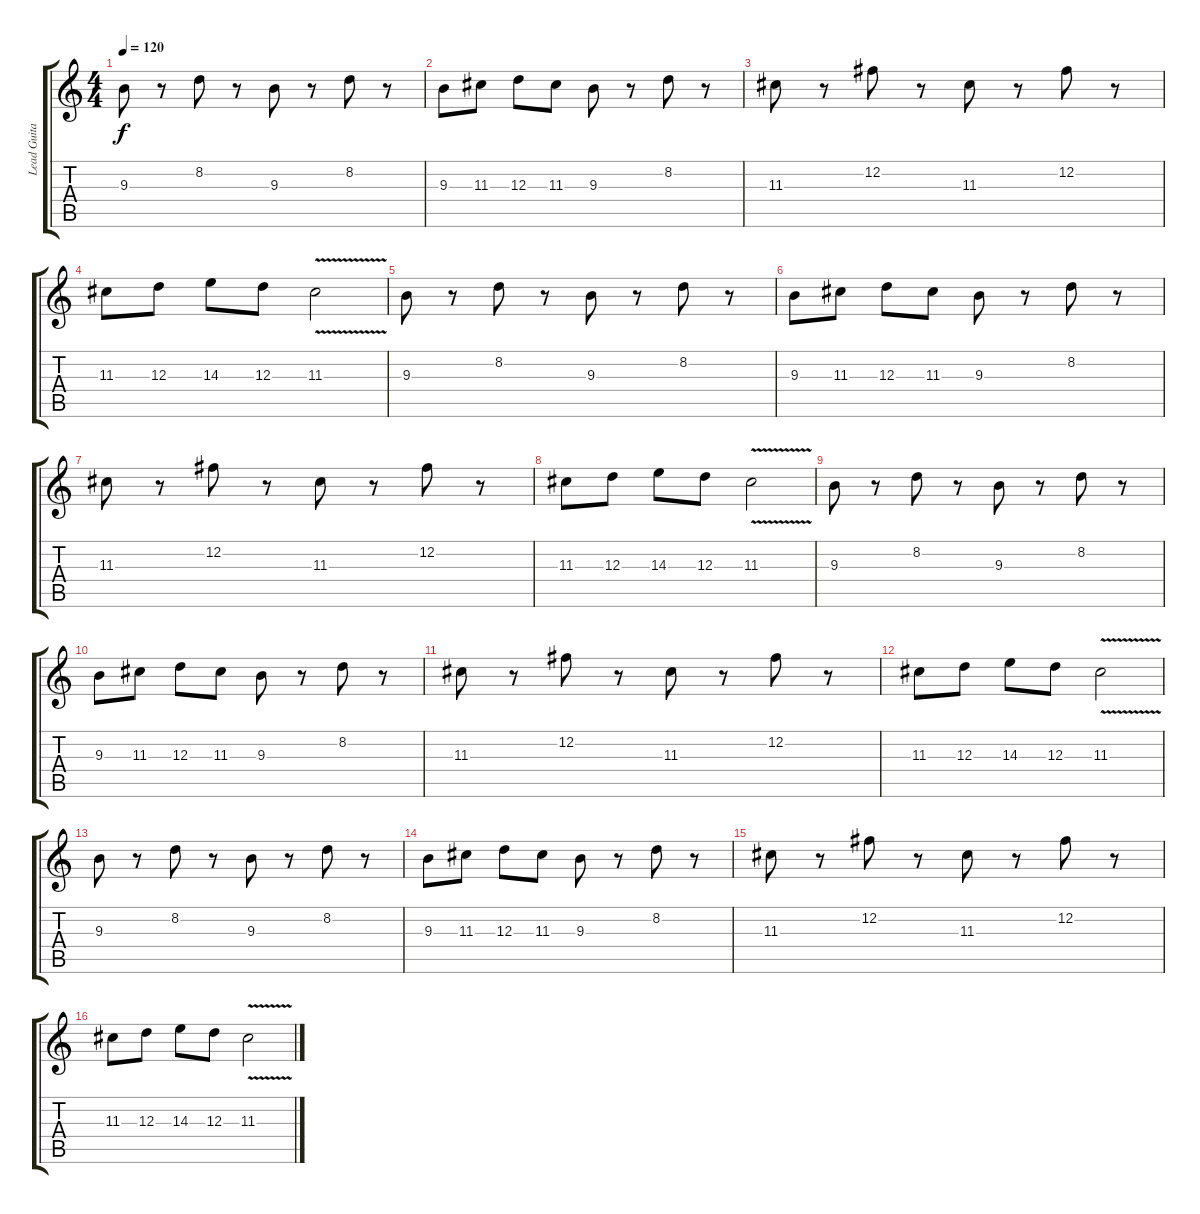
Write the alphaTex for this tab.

\track ("Lead Guitar" "Lead Guita") {instrument distortionguitar}
\staff {score tabs}
\tuning (B3 Gb3 D3 A2 E2 B1) {hide}
\ts (4 4)
\tempo 120
\clef g2
\ks c
9.3.8{dy f} r.8 8.2.8 r.8 9.3.8 r.8 8.2.8 r.8 |
9.3.8 11.3.8 12.3.8 11.3.8 9.3.8 r.8 8.2.8 r.8 |
11.3.8 r.8 12.2.8 r.8 11.3.8 r.8 12.2.8 r.8 |
11.3.8 12.3.8 14.3.8 12.3.8 11.3{v}.2 |
9.3.8{volume 10} r.8 8.2.8 r.8 9.3.8 r.8 8.2.8 r.8 |
9.3.8 11.3.8 12.3.8 11.3.8 9.3.8 r.8 8.2.8 r.8 |
11.3.8{volume 7} r.8 12.2.8 r.8 11.3.8 r.8 12.2.8 r.8 |
11.3.8 12.3.8 14.3.8 12.3.8 11.3{v}.2 |
9.3.8{volume 5} r.8 8.2.8 r.8 9.3.8 r.8 8.2.8 r.8 |
9.3.8 11.3.8 12.3.8 11.3.8 9.3.8 r.8 8.2.8 r.8 |
11.3.8{volume 3} r.8 12.2.8 r.8 11.3.8 r.8 12.2.8 r.8 |
11.3.8 12.3.8 14.3.8 12.3.8 11.3{v}.2 |
9.3.8{volume 2} r.8 8.2.8 r.8 9.3.8 r.8 8.2.8 r.8 |
9.3.8 11.3.8 12.3.8 11.3.8 9.3.8 r.8 8.2.8 r.8 |
11.3.8 r.8 12.2.8 r.8 11.3.8 r.8 12.2.8 r.8 |
11.3.8 12.3.8 14.3.8 12.3.8 11.3{v}.2
